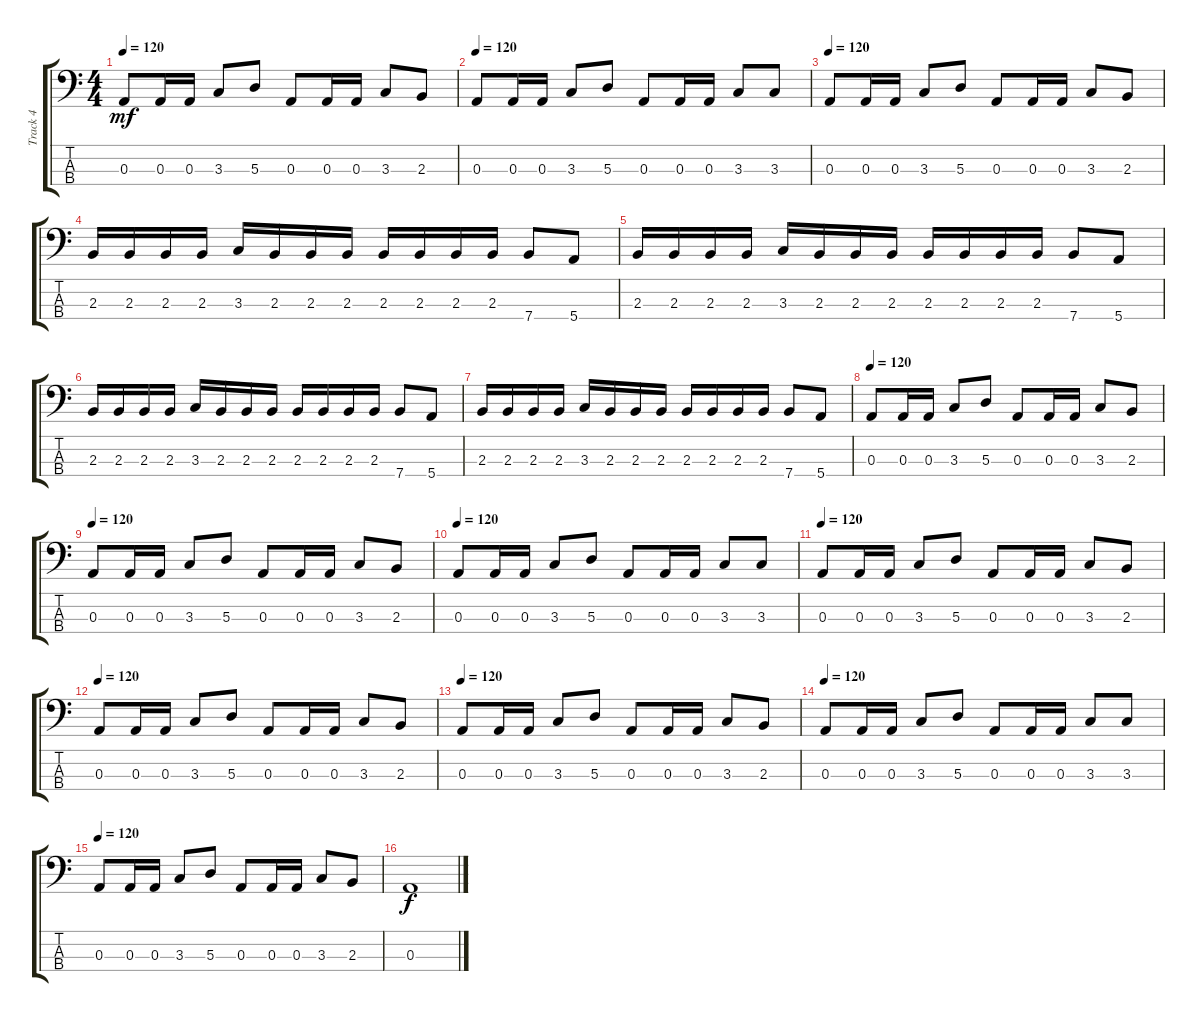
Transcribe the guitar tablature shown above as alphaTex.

\track ("Track 4" "Track 4") {instrument electricbassfinger}
\staff {score tabs}
\tuning (G2 D2 A1 E1) {hide}
\ts (4 4)
\tempo 120
\clef f4
\ks c
0.3.8{dy mf} 0.3.16 0.3.16 3.3.8 5.3.8 0.3.8 0.3.16 0.3.16 3.3.8 2.3.8 |
\tempo 120
0.3.8 0.3.16 0.3.16 3.3.8 5.3.8 0.3.8 0.3.16 0.3.16 3.3.8 3.3.8 |
\tempo 120
0.3.8 0.3.16 0.3.16 3.3.8 5.3.8 0.3.8 0.3.16 0.3.16 3.3.8 2.3.8 |
2.3.16 2.3.16 2.3.16 2.3.16 3.3.16 2.3.16 2.3.16 2.3.16 2.3.16 2.3.16 2.3.16 2.3.16 7.4.8 5.4.8 |
2.3.16 2.3.16 2.3.16 2.3.16 3.3.16 2.3.16 2.3.16 2.3.16 2.3.16 2.3.16 2.3.16 2.3.16 7.4.8 5.4.8 |
2.3.16 2.3.16 2.3.16 2.3.16 3.3.16 2.3.16 2.3.16 2.3.16 2.3.16 2.3.16 2.3.16 2.3.16 7.4.8 5.4.8 |
2.3.16 2.3.16 2.3.16 2.3.16 3.3.16 2.3.16 2.3.16 2.3.16 2.3.16 2.3.16 2.3.16 2.3.16 7.4.8 5.4.8 |
\tempo 120
0.3.8 0.3.16 0.3.16 3.3.8 5.3.8 0.3.8 0.3.16 0.3.16 3.3.8 2.3.8 |
\tempo 120
0.3.8 0.3.16 0.3.16 3.3.8 5.3.8 0.3.8 0.3.16 0.3.16 3.3.8 2.3.8 |
\tempo 120
0.3.8 0.3.16 0.3.16 3.3.8 5.3.8 0.3.8 0.3.16 0.3.16 3.3.8 3.3.8 |
\tempo 120
0.3.8 0.3.16 0.3.16 3.3.8 5.3.8 0.3.8 0.3.16 0.3.16 3.3.8 2.3.8 |
\tempo 120
0.3.8 0.3.16 0.3.16 3.3.8 5.3.8 0.3.8 0.3.16 0.3.16 3.3.8 2.3.8 |
\tempo 120
0.3.8 0.3.16 0.3.16 3.3.8 5.3.8 0.3.8 0.3.16 0.3.16 3.3.8 2.3.8 |
\tempo 120
0.3.8 0.3.16 0.3.16 3.3.8 5.3.8 0.3.8 0.3.16 0.3.16 3.3.8 3.3.8 |
\tempo 120
0.3.8 0.3.16 0.3.16 3.3.8 5.3.8 0.3.8 0.3.16 0.3.16 3.3.8 2.3.8 |
0.3.1{dy f}
